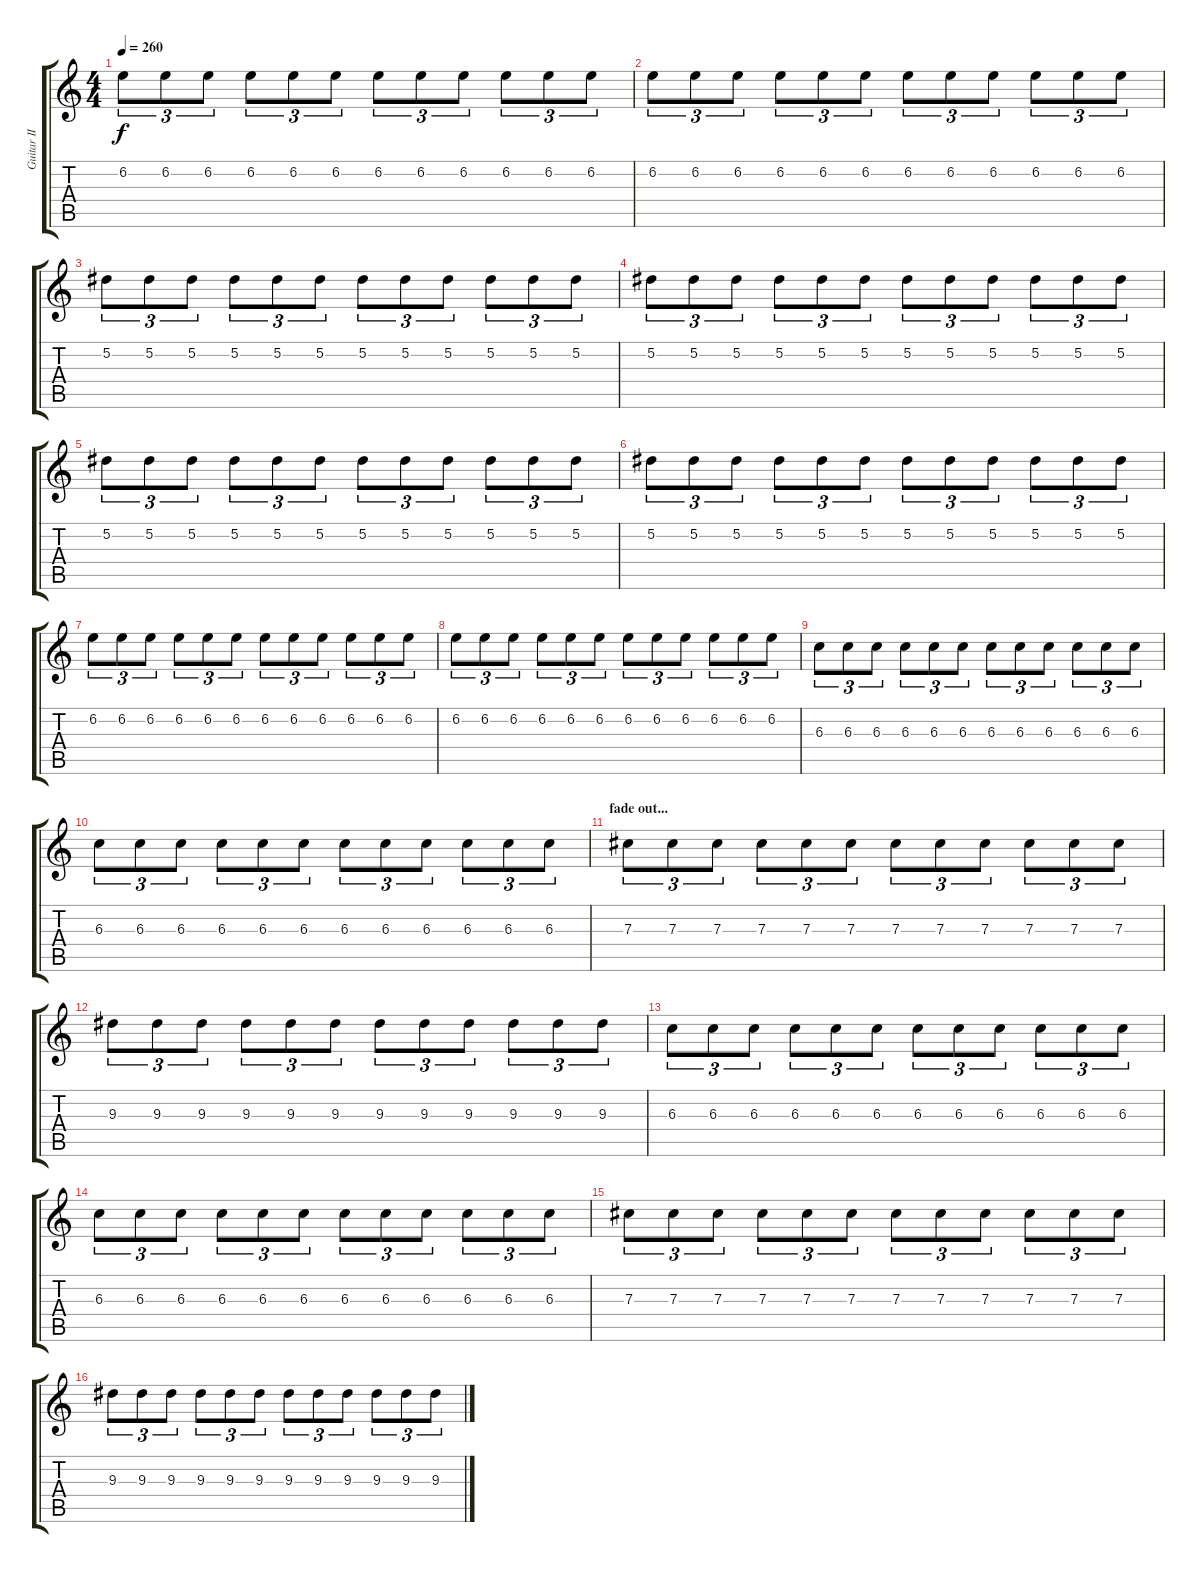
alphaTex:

\track ("Guitar II" "Guitar II") {instrument distortionguitar}
\staff {score tabs}
\tuning (Eb4 Bb3 Gb3 Db3 Ab2 Eb2) {hide}
\ts (4 4)
\tempo 260
\clef g2
\ks c
6.2.8{tu (3 2) dy f} 6.2.8{tu (3 2)} 6.2.8{tu (3 2)} 6.2.8{tu (3 2)} 6.2.8{tu (3 2)} 6.2.8{tu (3 2)} 6.2.8{tu (3 2)} 6.2.8{tu (3 2)} 6.2.8{tu (3 2)} 6.2.8{tu (3 2)} 6.2.8{tu (3 2)} 6.2.8{tu (3 2)} |
6.2.8{tu (3 2)} 6.2.8{tu (3 2)} 6.2.8{tu (3 2)} 6.2.8{tu (3 2)} 6.2.8{tu (3 2)} 6.2.8{tu (3 2)} 6.2.8{tu (3 2)} 6.2.8{tu (3 2)} 6.2.8{tu (3 2)} 6.2.8{tu (3 2)} 6.2.8{tu (3 2)} 6.2.8{tu (3 2)} |
5.2.8{tu (3 2)} 5.2.8{tu (3 2)} 5.2.8{tu (3 2)} 5.2.8{tu (3 2)} 5.2.8{tu (3 2)} 5.2.8{tu (3 2)} 5.2.8{tu (3 2)} 5.2.8{tu (3 2)} 5.2.8{tu (3 2)} 5.2.8{tu (3 2)} 5.2.8{tu (3 2)} 5.2.8{tu (3 2)} |
5.2.8{tu (3 2)} 5.2.8{tu (3 2)} 5.2.8{tu (3 2)} 5.2.8{tu (3 2)} 5.2.8{tu (3 2)} 5.2.8{tu (3 2)} 5.2.8{tu (3 2)} 5.2.8{tu (3 2)} 5.2.8{tu (3 2)} 5.2.8{tu (3 2)} 5.2.8{tu (3 2)} 5.2.8{tu (3 2)} |
5.2.8{tu (3 2)} 5.2.8{tu (3 2)} 5.2.8{tu (3 2)} 5.2.8{tu (3 2)} 5.2.8{tu (3 2)} 5.2.8{tu (3 2)} 5.2.8{tu (3 2)} 5.2.8{tu (3 2)} 5.2.8{tu (3 2)} 5.2.8{tu (3 2)} 5.2.8{tu (3 2)} 5.2.8{tu (3 2)} |
5.2.8{tu (3 2)} 5.2.8{tu (3 2)} 5.2.8{tu (3 2)} 5.2.8{tu (3 2)} 5.2.8{tu (3 2)} 5.2.8{tu (3 2)} 5.2.8{tu (3 2)} 5.2.8{tu (3 2)} 5.2.8{tu (3 2)} 5.2.8{tu (3 2)} 5.2.8{tu (3 2)} 5.2.8{tu (3 2)} |
6.2.8{tu (3 2)} 6.2.8{tu (3 2)} 6.2.8{tu (3 2)} 6.2.8{tu (3 2)} 6.2.8{tu (3 2)} 6.2.8{tu (3 2)} 6.2.8{tu (3 2)} 6.2.8{tu (3 2)} 6.2.8{tu (3 2)} 6.2.8{tu (3 2)} 6.2.8{tu (3 2)} 6.2.8{tu (3 2)} |
6.2.8{tu (3 2)} 6.2.8{tu (3 2)} 6.2.8{tu (3 2)} 6.2.8{tu (3 2)} 6.2.8{tu (3 2)} 6.2.8{tu (3 2)} 6.2.8{tu (3 2)} 6.2.8{tu (3 2)} 6.2.8{tu (3 2)} 6.2.8{tu (3 2)} 6.2.8{tu (3 2)} 6.2.8{tu (3 2)} |
6.3.8{tu (3 2)} 6.3.8{tu (3 2)} 6.3.8{tu (3 2)} 6.3.8{tu (3 2)} 6.3.8{tu (3 2)} 6.3.8{tu (3 2)} 6.3.8{tu (3 2)} 6.3.8{tu (3 2)} 6.3.8{tu (3 2)} 6.3.8{tu (3 2)} 6.3.8{tu (3 2)} 6.3.8{tu (3 2)} |
6.3.8{tu (3 2)} 6.3.8{tu (3 2)} 6.3.8{tu (3 2)} 6.3.8{tu (3 2)} 6.3.8{tu (3 2)} 6.3.8{tu (3 2)} 6.3.8{tu (3 2)} 6.3.8{tu (3 2)} 6.3.8{tu (3 2)} 6.3.8{tu (3 2)} 6.3.8{tu (3 2)} 6.3.8{tu (3 2)} |
\section ("" "fade out...")
7.3.8{tu (3 2)} 7.3.8{tu (3 2)} 7.3.8{tu (3 2)} 7.3.8{tu (3 2)} 7.3.8{tu (3 2)} 7.3.8{tu (3 2)} 7.3.8{tu (3 2)} 7.3.8{tu (3 2)} 7.3.8{tu (3 2)} 7.3.8{tu (3 2)} 7.3.8{tu (3 2)} 7.3.8{tu (3 2)} |
9.3.8{tu (3 2)} 9.3.8{tu (3 2)} 9.3.8{tu (3 2)} 9.3.8{tu (3 2)} 9.3.8{tu (3 2)} 9.3.8{tu (3 2)} 9.3.8{tu (3 2)} 9.3.8{tu (3 2)} 9.3.8{tu (3 2)} 9.3.8{tu (3 2)} 9.3.8{tu (3 2)} 9.3.8{tu (3 2)} |
6.3.8{tu (3 2)} 6.3.8{tu (3 2)} 6.3.8{tu (3 2)} 6.3.8{tu (3 2)} 6.3.8{tu (3 2)} 6.3.8{tu (3 2)} 6.3.8{tu (3 2)} 6.3.8{tu (3 2)} 6.3.8{tu (3 2)} 6.3.8{tu (3 2)} 6.3.8{tu (3 2)} 6.3.8{tu (3 2)} |
6.3.8{tu (3 2)} 6.3.8{tu (3 2)} 6.3.8{tu (3 2)} 6.3.8{tu (3 2)} 6.3.8{tu (3 2)} 6.3.8{tu (3 2)} 6.3.8{tu (3 2)} 6.3.8{tu (3 2)} 6.3.8{tu (3 2)} 6.3.8{tu (3 2)} 6.3.8{tu (3 2)} 6.3.8{tu (3 2)} |
7.3.8{tu (3 2)} 7.3.8{tu (3 2)} 7.3.8{tu (3 2)} 7.3.8{tu (3 2)} 7.3.8{tu (3 2)} 7.3.8{tu (3 2)} 7.3.8{tu (3 2)} 7.3.8{tu (3 2)} 7.3.8{tu (3 2)} 7.3.8{tu (3 2)} 7.3.8{tu (3 2)} 7.3.8{tu (3 2)} |
9.3.8{tu (3 2)} 9.3.8{tu (3 2)} 9.3.8{tu (3 2)} 9.3.8{tu (3 2)} 9.3.8{tu (3 2)} 9.3.8{tu (3 2)} 9.3.8{tu (3 2)} 9.3.8{tu (3 2)} 9.3.8{tu (3 2)} 9.3.8{tu (3 2)} 9.3.8{tu (3 2)} 9.3.8{tu (3 2)}
